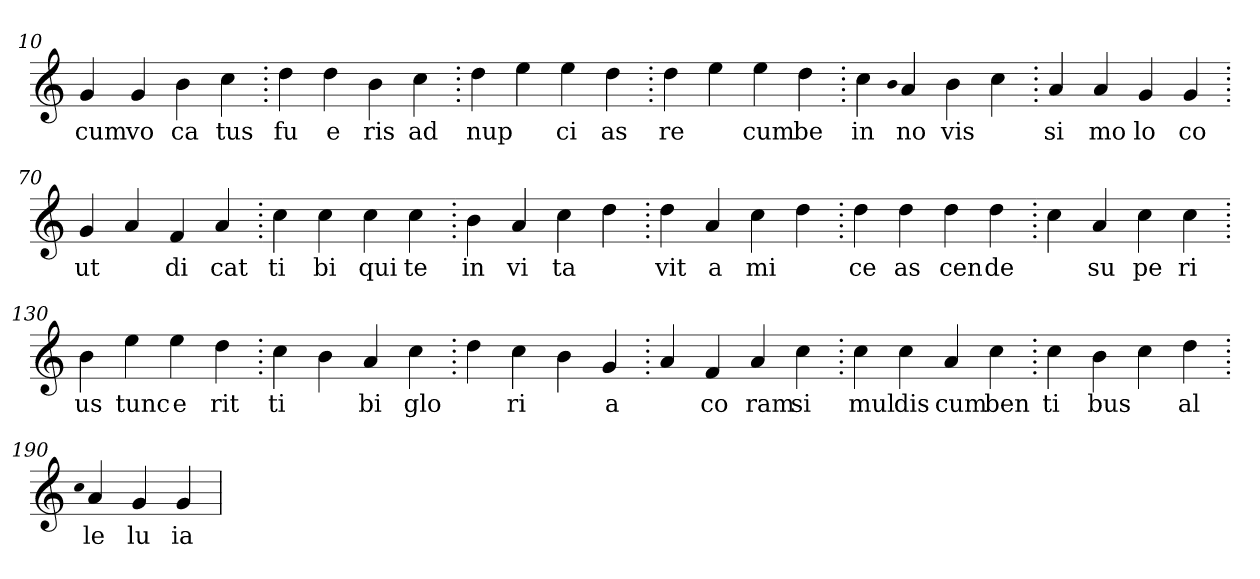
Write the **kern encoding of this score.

**kern	**text
*part1	*part1
*staff1	*staff1
*clefG2	*
=10.	=10.
4g	cum
4g	vo
4b	ca
4cc	tus
=20.	=20.
4dd	fu
4dd	e
4b	ris
4cc	ad
=30.	=30.
4dd	nup
4ee	.
4ee	ci
4dd	as
=40.	=40.
4dd	re
4ee	.
4ee	cum
4dd	be
=50.	=50.
4cc	in
qqb	.
4a	no
4b	vis
4cc	.
=60.	=60.
4a	si
4a	mo
4g	lo
4g	co
=70.	=70.
4g	ut
4a	.
4f	di
4a	cat
=80.	=80.
4cc	ti
4cc	bi
4cc	qui
4cc	te
=90.	=90.
4b	in
4a	vi
4cc	ta
4dd	.
=100.	=100.
4dd	vit
4a	a
4cc	mi
4dd	.
=110.	=110.
4dd	ce
4dd	as
4dd	cen
4dd	de
=120.	=120.
4cc	.
4a	su
4cc	pe
4cc	ri
=130.	=130.
4b	us
4ee	tunc
4ee	e
4dd	rit
=140.	=140.
4cc	ti
4b	.
4a	bi
4cc	glo
=150.	=150.
4dd	.
4cc	ri
4b	.
4g	a
=160.	=160.
4a	.
4f	co
4a	ram
4cc	si
=170.	=170.
4cc	mul
4cc	dis
4a	cum
4cc	ben
=180.	=180.
4cc	ti
4b	bus
4cc	.
4dd	al
=190.	=190.
qqcc	.
4a	le
4g	lu
4g	ia
=	=
*-	*-
